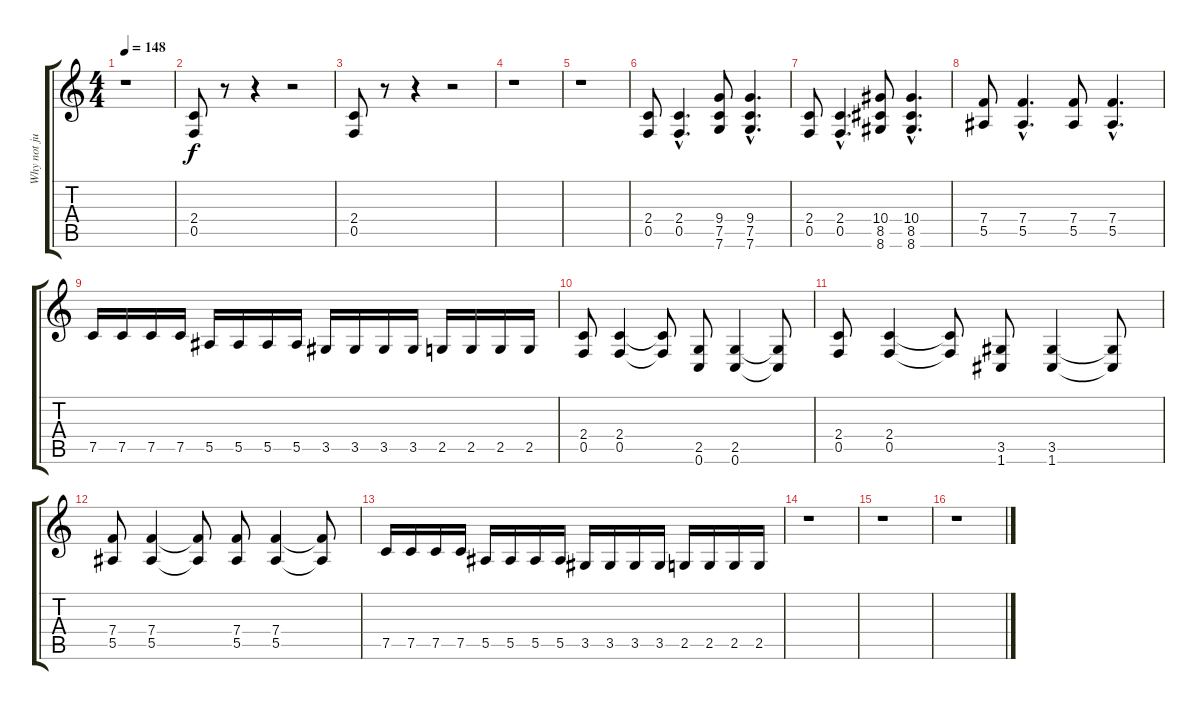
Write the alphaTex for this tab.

\track ("Why not just get a 3rd guitarist? " "Why not ju") {instrument distortionguitar}
\staff {score tabs}
\tuning (C4 G3 Eb3 Bb2 F2 C2) {hide}
\ts (4 4)
\tempo 148
\clef g2
\ks c
r.1{dy f} |
(2.4 0.5).8 r.8 r.4 r.2 |
(2.4 0.5).8 r.8 r.4 r.2 |
r.1 |
r.1 |
(2.4 0.5).8 (2.4{hac} 0.5{hac}).4{d} (9.4 7.5 7.6).8 (9.4{hac} 7.5{hac} 7.6{hac}).4{d} |
(2.4 0.5).8 (2.4{hac} 0.5{hac}).4{d} (10.4 8.5 8.6).8 (10.4{hac} 8.5{hac} 8.6{hac}).4{d} |
(7.4 5.5).8 (7.4{hac} 5.5{hac}).4{d} (7.4 5.5).8 (7.4{hac} 5.5{hac}).4{d} |
7.5.16 7.5.16 7.5.16 7.5.16 5.5.16 5.5.16 5.5.16 5.5.16 3.5.16 3.5.16 3.5.16 3.5.16 2.5.16 2.5.16 2.5.16 2.5.16 |
(2.4 0.5).8 (2.4 0.5).4 (2.4{t} 0.5{t}).8 (2.5 0.6).8 (2.5 0.6).4 (2.5{t} 0.6{t}).8 |
(2.4 0.5).8 (2.4 0.5).4 (2.4{t} 0.5{t}).8 (3.5 1.6).8 (3.5 1.6).4 (3.5{t} 1.6{t}).8 |
(7.4 5.5).8 (7.4 5.5).4 (7.4{t} 5.5{t}).8 (7.4 5.5).8 (7.4 5.5).4 (7.4{t} 5.5{t}).8 |
7.5.16 7.5.16 7.5.16 7.5.16 5.5.16 5.5.16 5.5.16 5.5.16 3.5.16 3.5.16 3.5.16 3.5.16 2.5.16 2.5.16 2.5.16 2.5.16 |
r.1 |
r.1 |
r.1
